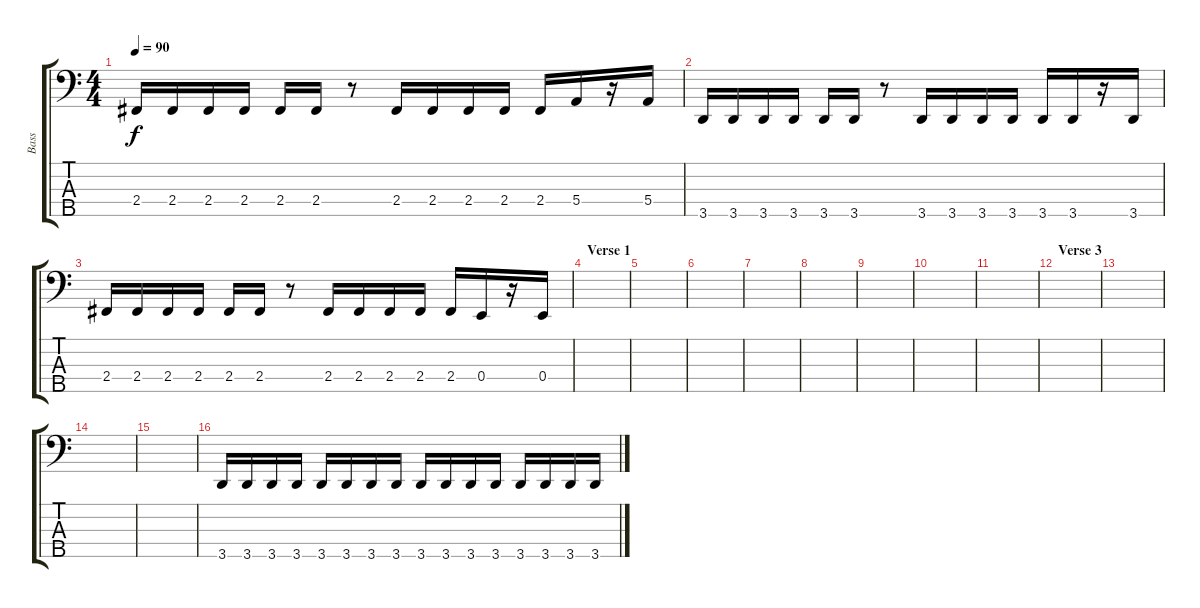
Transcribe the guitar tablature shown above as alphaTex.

\track ("Bass" "Bass") {instrument electricbassfinger}
\staff {score tabs}
\tuning (G2 D2 A1 E1 B0) {hide}
\ts (4 4)
\tempo 90
\clef f4
\ks c
2.4.16{dy f} 2.4.16 2.4.16 2.4.16 2.4.16 2.4.16 r.8 2.4.16 2.4.16 2.4.16 2.4.16 2.4.16 5.4.16 r.16 5.4.16 |
3.5.16 3.5.16 3.5.16 3.5.16 3.5.16 3.5.16 r.8 3.5.16 3.5.16 3.5.16 3.5.16 3.5.16 3.5.16 r.16 3.5.16 |
2.4.16 2.4.16 2.4.16 2.4.16 2.4.16 2.4.16 r.8 2.4.16 2.4.16 2.4.16 2.4.16 2.4.16 0.4.16 r.16 0.4.16 |
\section ("" "Verse 1")
|
|
|
|
|
|
|
|
\section ("" "Verse 3")
|
|
|
|
3.5.16{volume 14} 3.5.16 3.5.16 3.5.16 3.5.16 3.5.16 3.5.16 3.5.16 3.5.16 3.5.16 3.5.16 3.5.16 3.5.16 3.5.16 3.5.16 3.5.16
